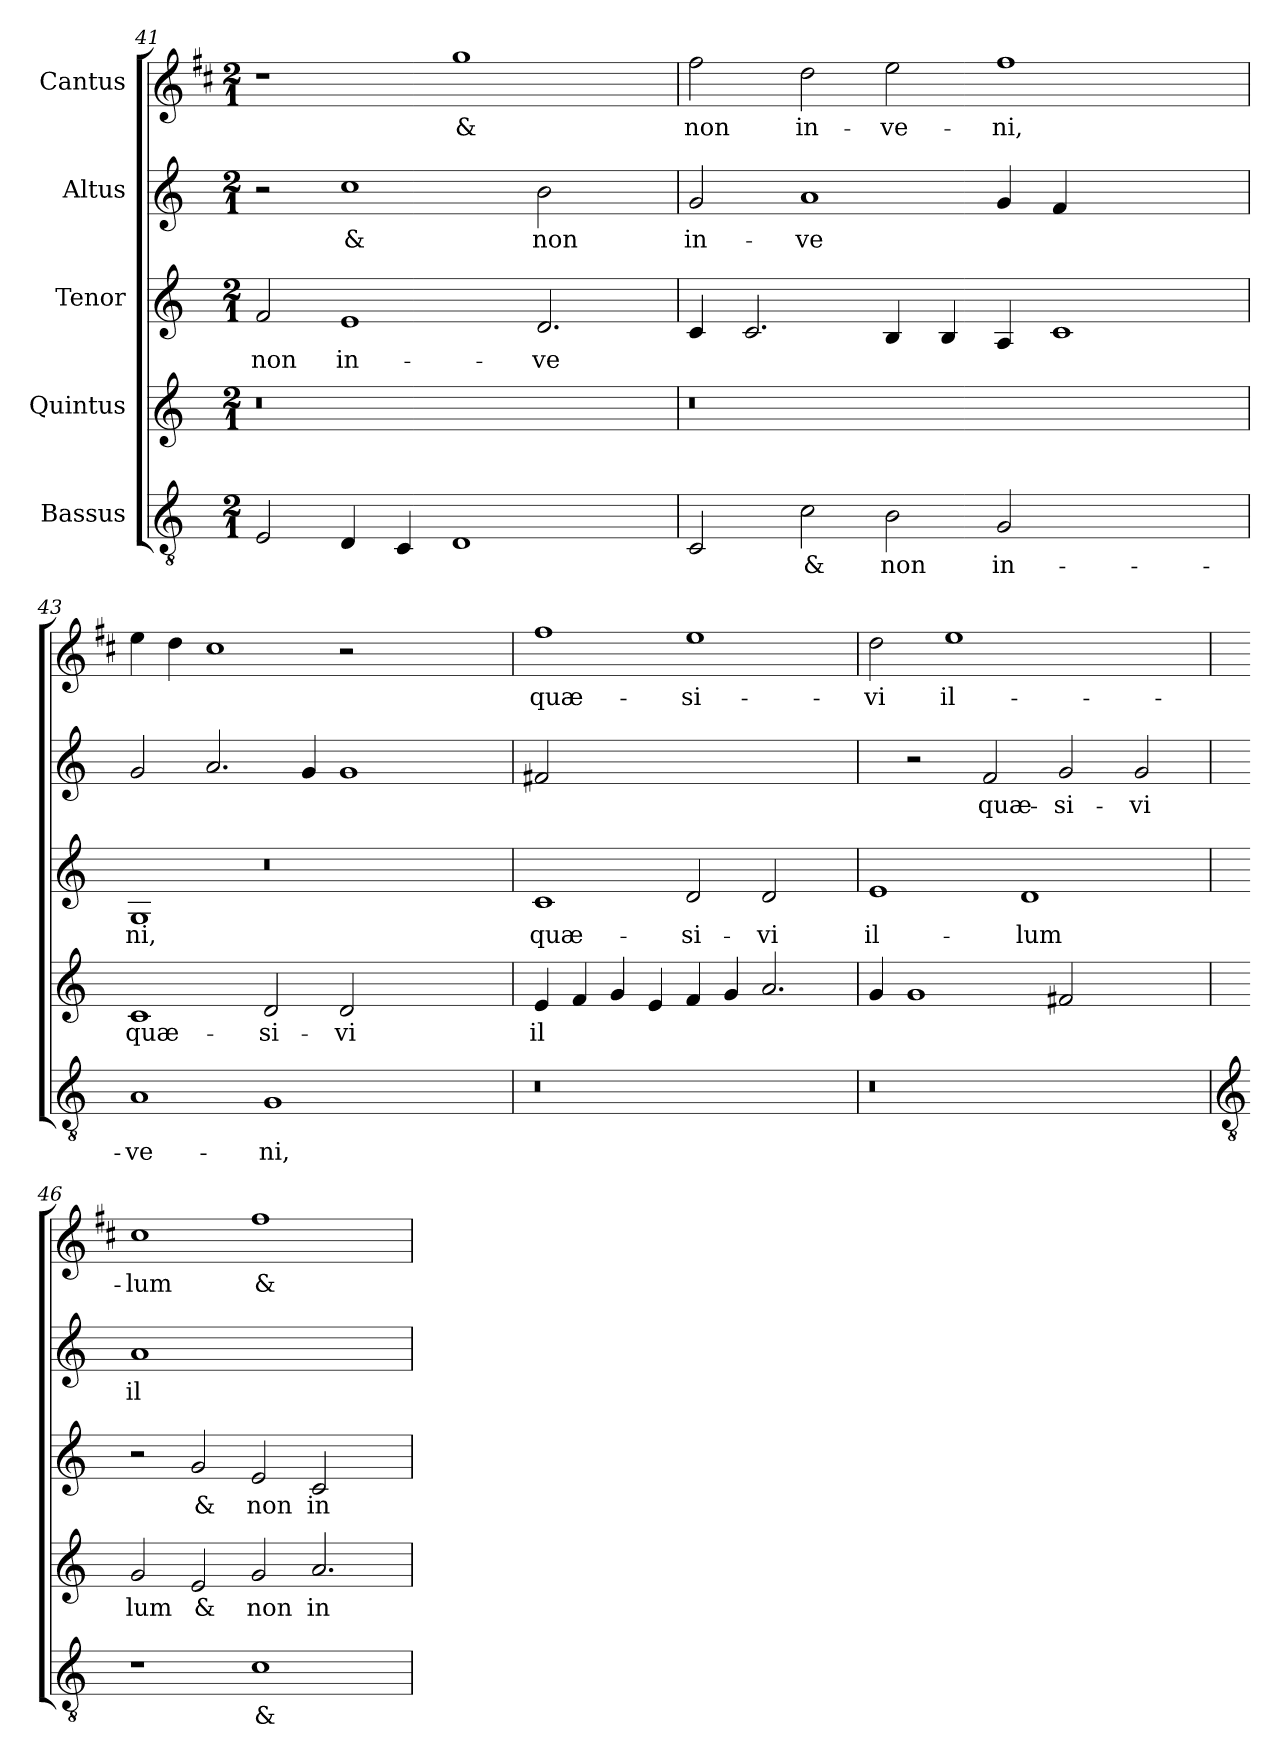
**kern	**text	**kern	**text	**kern	**text	**kern	**text	**kern	**text
*part5	*part5	*part4	*part4	*part3	*part3	*part2	*part2	*part1	*part1
*staff5	*staff5	*staff4	*staff4	*staff3	*staff3	*staff2	*staff2	*staff1	*staff1
*I"Bassus	*	*I"Quintus	*	*I"Tenor	*	*I"Altus	*	*I"Cantus	*
*clefGv2	*	*clefG2	*	*clefG2	*	*clefG2	*	*clefG2	*
*	*	*	*	*	*	*	*	*ITrd1c2	*
*k[]	*	*k[]	*	*k[]	*	*k[]	*	*k[]	*
*C:	*	*C:	*	*C:	*	*C:	*	*C:	*
*M2/1	*	*M2/1	*	*M2/1	*	*M2/1	*	*M2/1	*
=41A	=41A	=41A	=41A	=41A	=41A	=41A	=41A	=41A	=41A
!	!	!	!	!	!LO:LY:b	!	!	!	!
2E	.	0r	.	2f	non	2r	.	1r	.
!	!	!	!	!	!LO:LY:b	!	!LO:LY:b	!	!
4D	.	.	.	1e	in-	1cc	&	.	.
4C	.	.	.	.	.	.	.	.	.
!	!	!	!	!	!	!	!	!	!LO:LY:b
1D	.	.	.	.	.	.	.	1ff	&
!	!	!	!	!	!LO:LY:b	!	!LO:LY:b	!	!
.	.	.	.	2.d	-ve	2b	non	.	.
4ryy	.	4ryy	.	.	.	4ryy	.	4ryy	.
=42A	=42A	=42A	=42A	=42A	=42A	=42A	=42A	=42A	=42A
!	!	!	!	!	!	!	!LO:LY:b	!	!LO:LY:b
2C	.	0r	.	4c	.	2g	in-	2ee	non
.	.	.	.	2.c	.	.	.	.	.
!	!LO:LY:b	!	!	!	!	!	!LO:LY:b	!	!LO:LY:b
2c	&	.	.	.	.	1a	-ve	2cc	in-
!	!LO:LY:b	!	!	!	!	!	!	!	!LO:LY:b
2B	non	.	.	4B	.	.	.	2dd	-ve-
.	.	.	.	4B	.	.	.	.	.
!	!LO:LY:b	!	!	!	!	!	!	!	!LO:LY:b
2G	in-	.	.	4A	.	4g	.	1ee	-ni,
.	.	.	.	1c	.	4f	.	.	.
2.ryy	.	2.ryy	.	.	.	2.ryy	.	.	.
.	.	.	.	.	.	.	.	4ryy	.
=43A	=43A	=43A	=43A	=43A	=43A	=43A	=43A	=43A	=43A
!	!LO:LY:b	!	!LO:LY:b	!	!LO:LY:b	!	!	!	!
1A	-ve-	1c	quæ-	1G	ni,	2g	.	4dd	.
.	.	.	.	.	.	.	.	4cc	.
.	.	.	.	.	.	2.a	.	1b	.
!	!LO:LY:b	!	!LO:LY:b	!	!	!	!	!	!
1G	-ni,	2d	-si-	0r	.	.	.	.	.
.	.	.	.	.	.	4g	.	.	.
!	!	!	!LO:LY:b	!	!	!	!	!	!
.	.	2d	-vi	.	.	1g	.	2r	.
1ryy	.	1ryy	.	.	.	.	.	1ryy	.
.	.	.	.	.	.	2ryy	.	.	.
=44A	=44A	=44A	=44A	=44A	=44A	=44A	=44A	=44A	=44A
!	!	!	!LO:LY:b	!	!LO:LY:b	!	!	!	!LO:LY:b
0r	.	4e	il	1c	quæ-	2f#X	.	1ee	quæ-
.	.	4f	.	.	.	.	.	.	.
!	!	!	!	!	!	!	!LO:LY:b	!	!
.	.	4g	.	.	.	[1gyy	ni,	.	.
.	.	4e	.	.	.	.	.	.	.
!	!	!	!	!	!LO:LY:b	!	!	!	!LO:LY:b
.	.	4f	.	2d	-si-	.	.	1dd	-si-
.	.	4g	.	.	.	.	.	.	.
!	!	!	!	!	!LO:LY:b	!	!	!	!
.	.	2.a	.	2d	-vi	2.gyy_	.	.	.
4ryy	.	.	.	4ryy	.	.	.	4ryy	.
=45A	=45A	=45A	=45A	=45A	=45A	=45A	=45A	=45A	=45A
!	!	!	!	!	!LO:LY:b	!	!	!	!LO:LY:b
0r	.	4g	.	1e	il-	4gyy]	.	2cc	-vi
.	.	1g	.	.	.	2r	.	.	.
!	!	!	!	!	!	!	!	!	!LO:LY:b
.	.	.	.	.	.	.	.	1dd	il-
!	!	!	!	!	!	!	!LO:LY:b	!	!
.	.	.	.	.	.	2f	quæ-	.	.
!	!	!	!	!	!LO:LY:b	!	!	!	!
.	.	.	.	1d	-lum	.	.	.	.
!	!	!	!	!	!	!	!LO:LY:b	!	!
.	.	2f#X	.	.	.	2g	-si-	.	.
.	.	.	.	.	.	.	.	2.ryy	.
!	!	!	!	!	!	!	!LO:LY:b	!	!
.	.	2ryy	.	.	.	2g	-vi	.	.
4ryy	.	.	.	4ryy	.	.	.	.	.
!!LO:LB:g=z
=46	=46	=46	=46	=46	=46	=46	=46	=46	=46
*clefGv2	*	*	*	*	*	*	*	*	*
!	!	!	!LO:LY:b	!	!	!	!LO:LY:b	!	!LO:LY:b
1r	.	2g	lum	2r	.	1a	il-	1b	-lum
!	!	!	!LO:LY:b	!	!LO:LY:b	!	!	!	!
.	.	2e	&	2g	&	.	.	.	.
!	!LO:LY:b	!	!LO:LY:b	!	!LO:LY:b	!	!	!	!LO:LY:b
1c	&	2g	non	2e	non	1ryy	.	1ee	&
!	!	!	!LO:LY:b	!	!LO:LY:b	!	!	!	!
.	.	2.a	in	2c	in-	.	.	.	.
4ryy	.	.	.	4ryy	.	4ryy	.	4ryy	.
=	=	=	=	=	=	=	=	=	=
*-	*-	*-	*-	*-	*-	*-	*-	*-	*-
